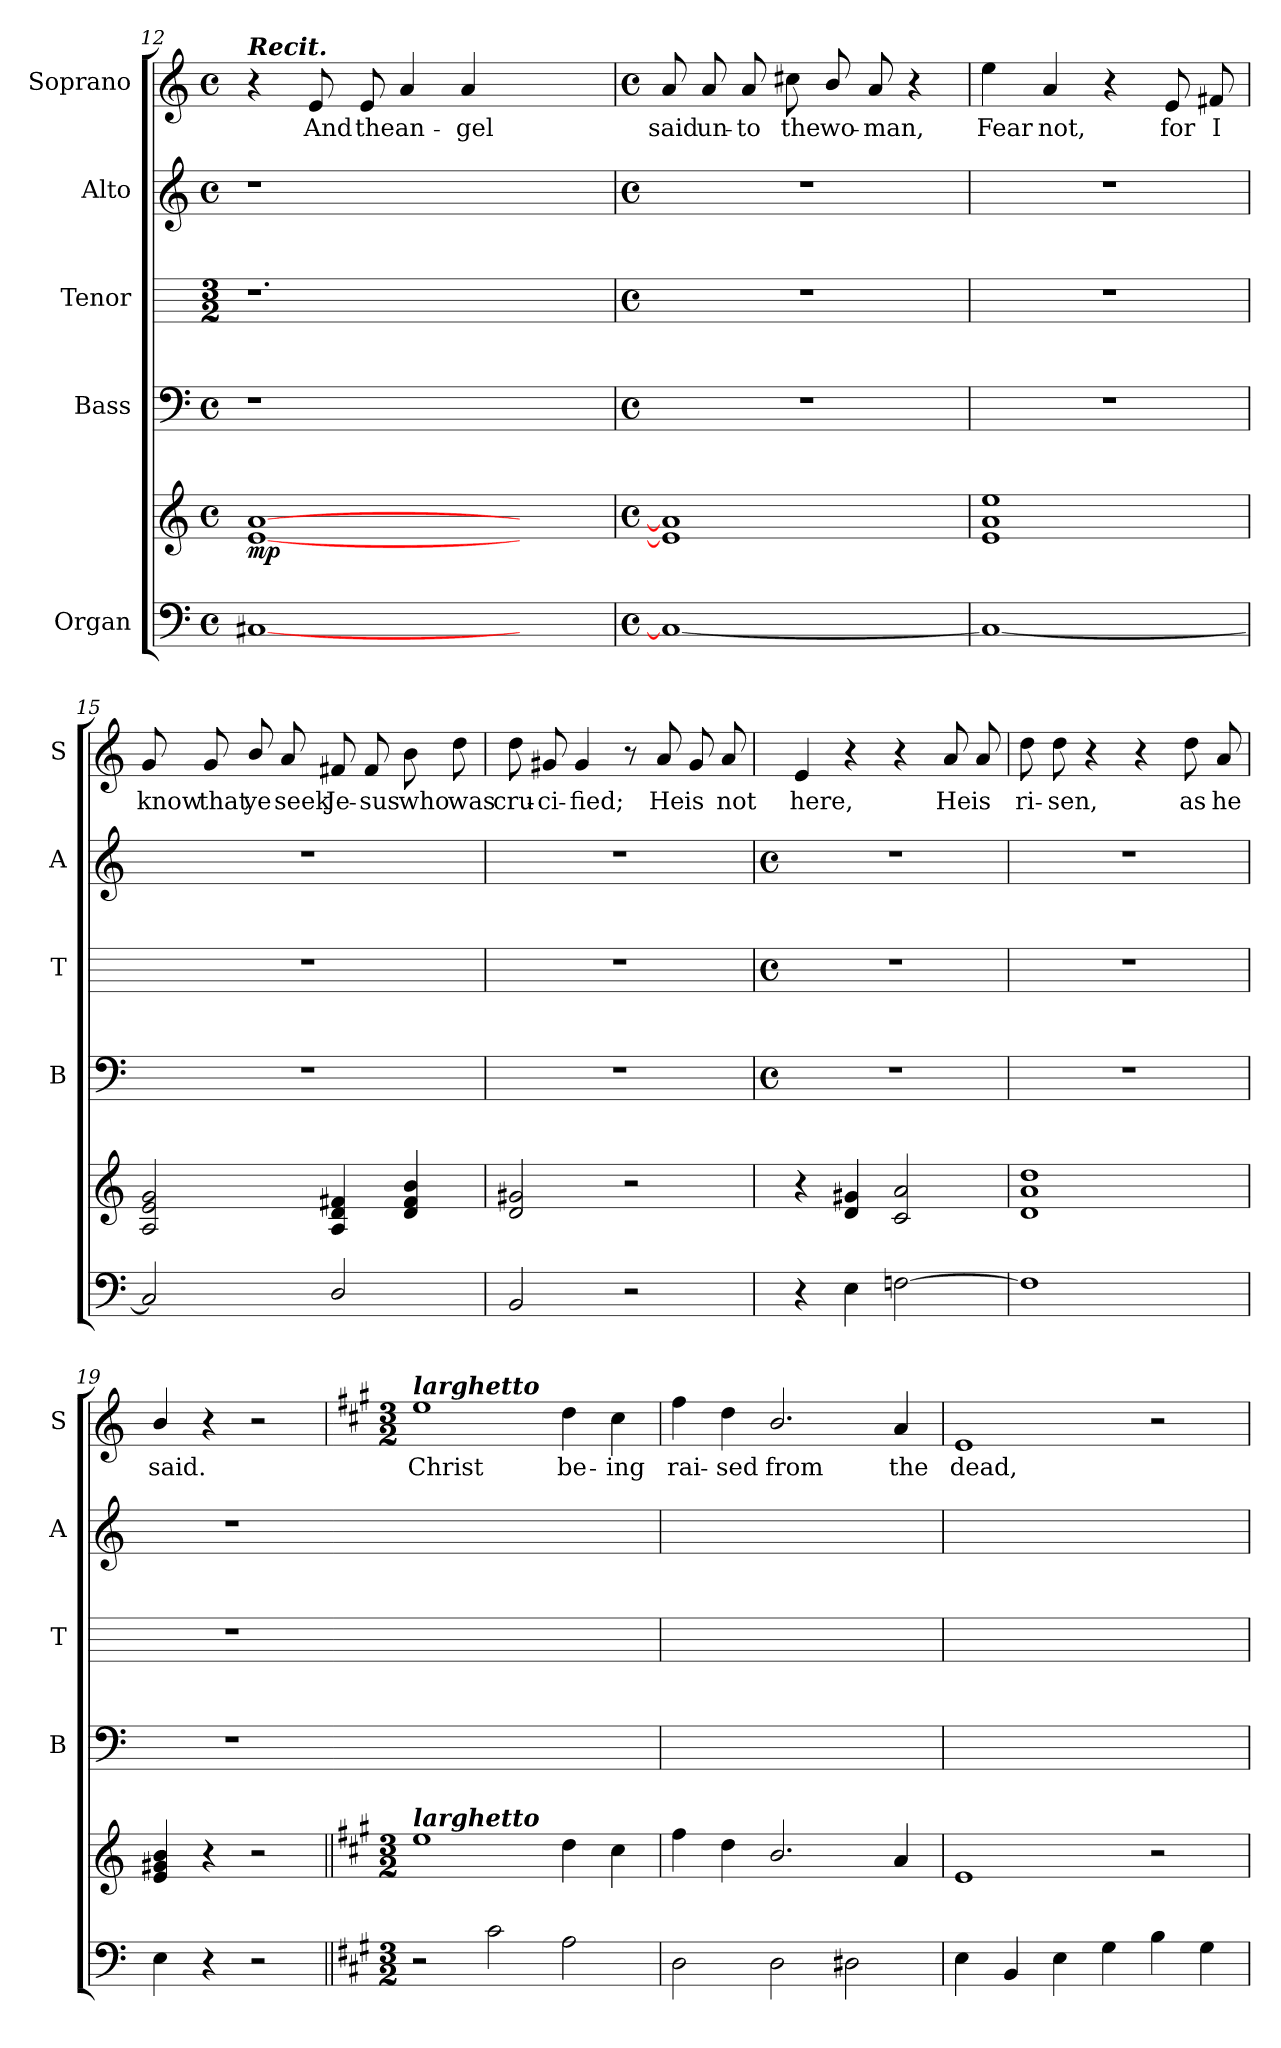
**kern	**kern	**dynam	**kern	**kern	**kern	**kern	**text
*part5	*part5	*part5	*part4	*part3	*part2	*part1	*part1
*staff6	*staff5	*staff5/6	*staff4	*staff3	*staff2	*staff1	*staff1
*I"Organ	*	*	*I"Bass	*I"Tenor	*I"Alto	*I"Soprano	*
*	*	*	*I'B	*I'T	*I'A	*I'S	*
*clefF4	*clefG2	*	*clefF4	*	*clefG2	*clefG2	*
*k[]	*k[]	*	*k[]	*	*k[]	*k[]	*
*C:	*C:	*	*C:	*	*C:	*C:	*
*M4/4	*M4/4	*	*M4/4	*M3/2	*M4/4	*M4/4	*
*met(c)	*met(c)	*	*met(c)	*	*met(c)	*met(c)	*
=12	=12	=12	=12	=12	=12	=12	=12
*	*^	*	*	*	*	*	*
!	!	!	!	!	!	!	!LO:TX:a:Bi:t=Recit.	!
!	!	!	!LO:DY:b	!	!	!	!	!
[1C#X	[1e [1a	1ryy	mp	1r	1.r	1r	4r	.
!	!	!	!	!	!	!	!	!LO:LY:b
.	.	.	.	.	.	.	8e	And
!	!	!	!	!	!	!	!	!LO:LY:b
.	.	.	.	.	.	.	8e	the
!	!	!	!	!	!	!	!	!LO:LY:b
.	.	.	.	.	.	.	4a	an-
!	!	!	!	!	!	!	!	!LO:LY:b
.	.	.	.	.	.	.	4a	-gel
2ryy	2ryy	2ryy	.	2ryy	.	2ryy	2ryy	.
*	*v	*v	*	*	*	*	*	*
!!LO:LB:g=z
=13	=13	=13	=13	=13	=13	=13	=13
*M4/4	*M4/4	*	*M4/4	*M4/4	*M4/4	*M4/4	*
*met(c)	*met(c)	*	*met(c)	*met(c)	*met(c)	*met(c)	*
*	*^	*	*	*	*	*	*
!	!	!	!	!	!	!	!	!LO:LY:b
*	*v	*v	*	*	*	*	*	*
1C#_	1e] 1a]	.	1r	1r	1r	8a	said
!	!	!	!	!	!	!	!LO:LY:b
.	.	.	.	.	.	8a	un-
!	!	!	!	!	!	!	!LO:LY:b
.	.	.	.	.	.	8a	-to
!	!	!	!	!	!	!	!LO:LY:b
.	.	.	.	.	.	8cc#X	the
!	!	!	!	!	!	!	!LO:LY:b
.	.	.	.	.	.	8b/	wo-
!	!	!	!	!	!	!	!LO:LY:b
.	.	.	.	.	.	8a	-man,
.	.	.	.	.	.	4r	.
=14	=14	=14	=14	=14	=14	=14	=14
!	!	!	!	!	!	!	!LO:LY:b
1C#_	1e 1a 1ee	.	1r	1r	1r	4ee	Fear
!	!	!	!	!	!	!	!LO:LY:b
.	.	.	.	.	.	4a	not,
.	.	.	.	.	.	4r	.
!	!	!	!	!	!	!	!LO:LY:b
.	.	.	.	.	.	8e	for
!	!	!	!	!	!	!	!LO:LY:b
.	.	.	.	.	.	8f#X	I
=15	=15	=15	=15	=15	=15	=15	=15
!	!	!	!	!	!	!	!LO:LY:b
2C#]	2A 2e 2g	.	1r	1r	1r	8g	know
!	!	!	!	!	!	!	!LO:LY:b
.	.	.	.	.	.	8g	that
!	!	!	!	!	!	!	!LO:LY:b
.	.	.	.	.	.	8b/	ye
!	!	!	!	!	!	!	!LO:LY:b
.	.	.	.	.	.	8a	seek
!	!	!	!	!	!	!	!LO:LY:b
2D/	4A 4d 4f#X	.	.	.	.	8f#X	Je-
!	!	!	!	!	!	!	!LO:LY:b
.	.	.	.	.	.	8f#	-sus
!	!	!	!	!	!	!	!LO:LY:b
.	4d 4f# 4b	.	.	.	.	8b	who
!	!	!	!	!	!	!	!LO:LY:b
.	.	.	.	.	.	8dd	was
=16	=16	=16	=16	=16	=16	=16	=16
!	!	!	!	!	!	!	!LO:LY:b
2BB	2d 2g#X	.	1r	1r	1r	8dd	cru-
!	!	!	!	!	!	!	!LO:LY:b
.	.	.	.	.	.	8g#X	-ci-
!	!	!	!	!	!	!	!LO:LY:b
.	.	.	.	.	.	4g#	-fied;
2r	2r	.	.	.	.	8r	.
!	!	!	!	!	!	!	!LO:LY:b
.	.	.	.	.	.	8a	He
!	!	!	!	!	!	!	!LO:LY:b
.	.	.	.	.	.	8g#	is
!	!	!	!	!	!	!	!LO:LY:b
.	.	.	.	.	.	8a	not
!!LO:LB:g=z
=17	=17	=17	=17	=17	=17	=17	=17
*	*	*	*M4/4	*M4/4	*M4/4	*	*
*	*	*	*met(c)	*met(c)	*met(c)	*	*
!	!	!	!	!	!	!	!LO:LY:b
4r	4r	.	1r	1r	1r	4e	here,
4E	4d 4g#X	.	.	.	.	4r	.
[2Fn	2c 2a	.	.	.	.	4r	.
!	!	!	!	!	!	!	!LO:LY:b
.	.	.	.	.	.	8a	He
!	!	!	!	!	!	!	!LO:LY:b
.	.	.	.	.	.	8a	is
=18	=18	=18	=18	=18	=18	=18	=18
!	!	!	!	!	!	!	!LO:LY:b
1F]	1d 1a 1dd	.	1r	1r	1r	8dd	ri-
!	!	!	!	!	!	!	!LO:LY:b
.	.	.	.	.	.	8dd	-sen,
.	.	.	.	.	.	4r	.
.	.	.	.	.	.	4r	.
!	!	!	!	!	!	!	!LO:LY:b
.	.	.	.	.	.	8dd	as
!	!	!	!	!	!	!	!LO:LY:b
.	.	.	.	.	.	8a	he
=19	=19	=19	=19	=19	=19	=19	=19
!	!	!	!	!	!	!	!LO:LY:b
4E	4e 4g#X 4b	.	1r	1r	1r	4b/	said.
4r	4r	.	.	.	.	4r	.
2r	2r	.	.	.	.	2r	.
=20||	=20||	=20	=20	=20	=20	=20	=20
*k[f#c#g#]	*k[f#c#g#]	*	*	*	*	*k[f#c#g#]	*
*A:	*A:	*	*	*	*	*A:	*
*M3/2	*M3/2	*	*	*	*	*M3/2	*
!	!	!	!	!	!	!LO:TX:a:Bi:t=larghetto	!
!	!LO:TX:a:Bi:t=larghetto	!	!	!	!	!	!
!	!	!	!	!	!	!	!LO:LY:b
2r	1ee/	.	1.r	1.r	1.r	1ee/	Christ
2c#	.	.	.	.	.	.	.
!	!	!	!	!	!	!	!LO:LY:b
2A	4dd	.	.	.	.	4dd	be-
!	!	!	!	!	!	!	!LO:LY:b
.	4cc#	.	.	.	.	4cc#	-ing
=21	=21	=21	=21	=21	=21	=21	=21
!	!	!	!	!	!	!	!LO:LY:b
2D	4ff#	.	1.r	1.r	1.r	4ff#	rai-
!	!	!	!	!	!	!	!LO:LY:b
.	4dd	.	.	.	.	4dd	-sed
!	!	!	!	!	!	!	!LO:LY:b
2D	2.b/	.	.	.	.	2.b/	from
2D#X	.	.	.	.	.	.	.
!	!	!	!	!	!	!	!LO:LY:b
.	4a	.	.	.	.	4a	the
=22	=22	=22	=22	=22	=22	=22	=22
!	!	!	!	!	!	!	!LO:LY:b
4E	1e	.	1.r	1.r	1.r	1e	dead,
4BB	.	.	.	.	.	.	.
4E	.	.	.	.	.	.	.
4G#	.	.	.	.	.	.	.
4B	2r	.	.	.	.	2r	.
4G#	.	.	.	.	.	.	.
=	=	=	=	=	=	=	=
*-	*-	*-	*-	*-	*-	*-	*-
